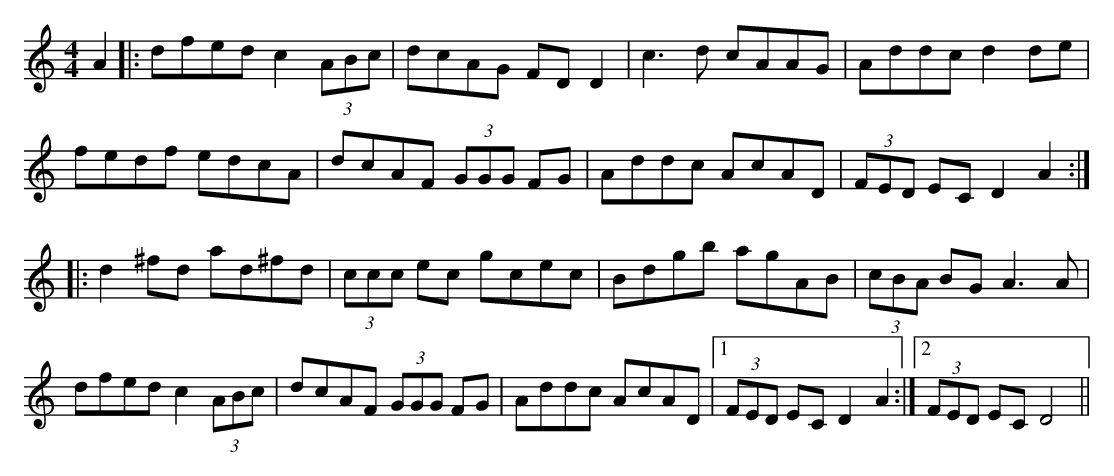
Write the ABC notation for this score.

X:1
M:4/4
K:Ddor
A2|:dfed c2(3 ABc|dcAG FDD2|c3d cAAG|Addc d2de|
fedf edcA|dcAF (3 GGG FG|Addc AcAD|(3 FED EC D2 A2:|
|:d2^fd ad^fd|(3 ccc ec gcec|Bdgb agAB|(3 cBA BG A3A|
dfed c2(3 ABc|dcAF (3 GGG FG|Addc AcAD|1 (3 FED EC D2 A2:|2 (3 FED EC D4||
